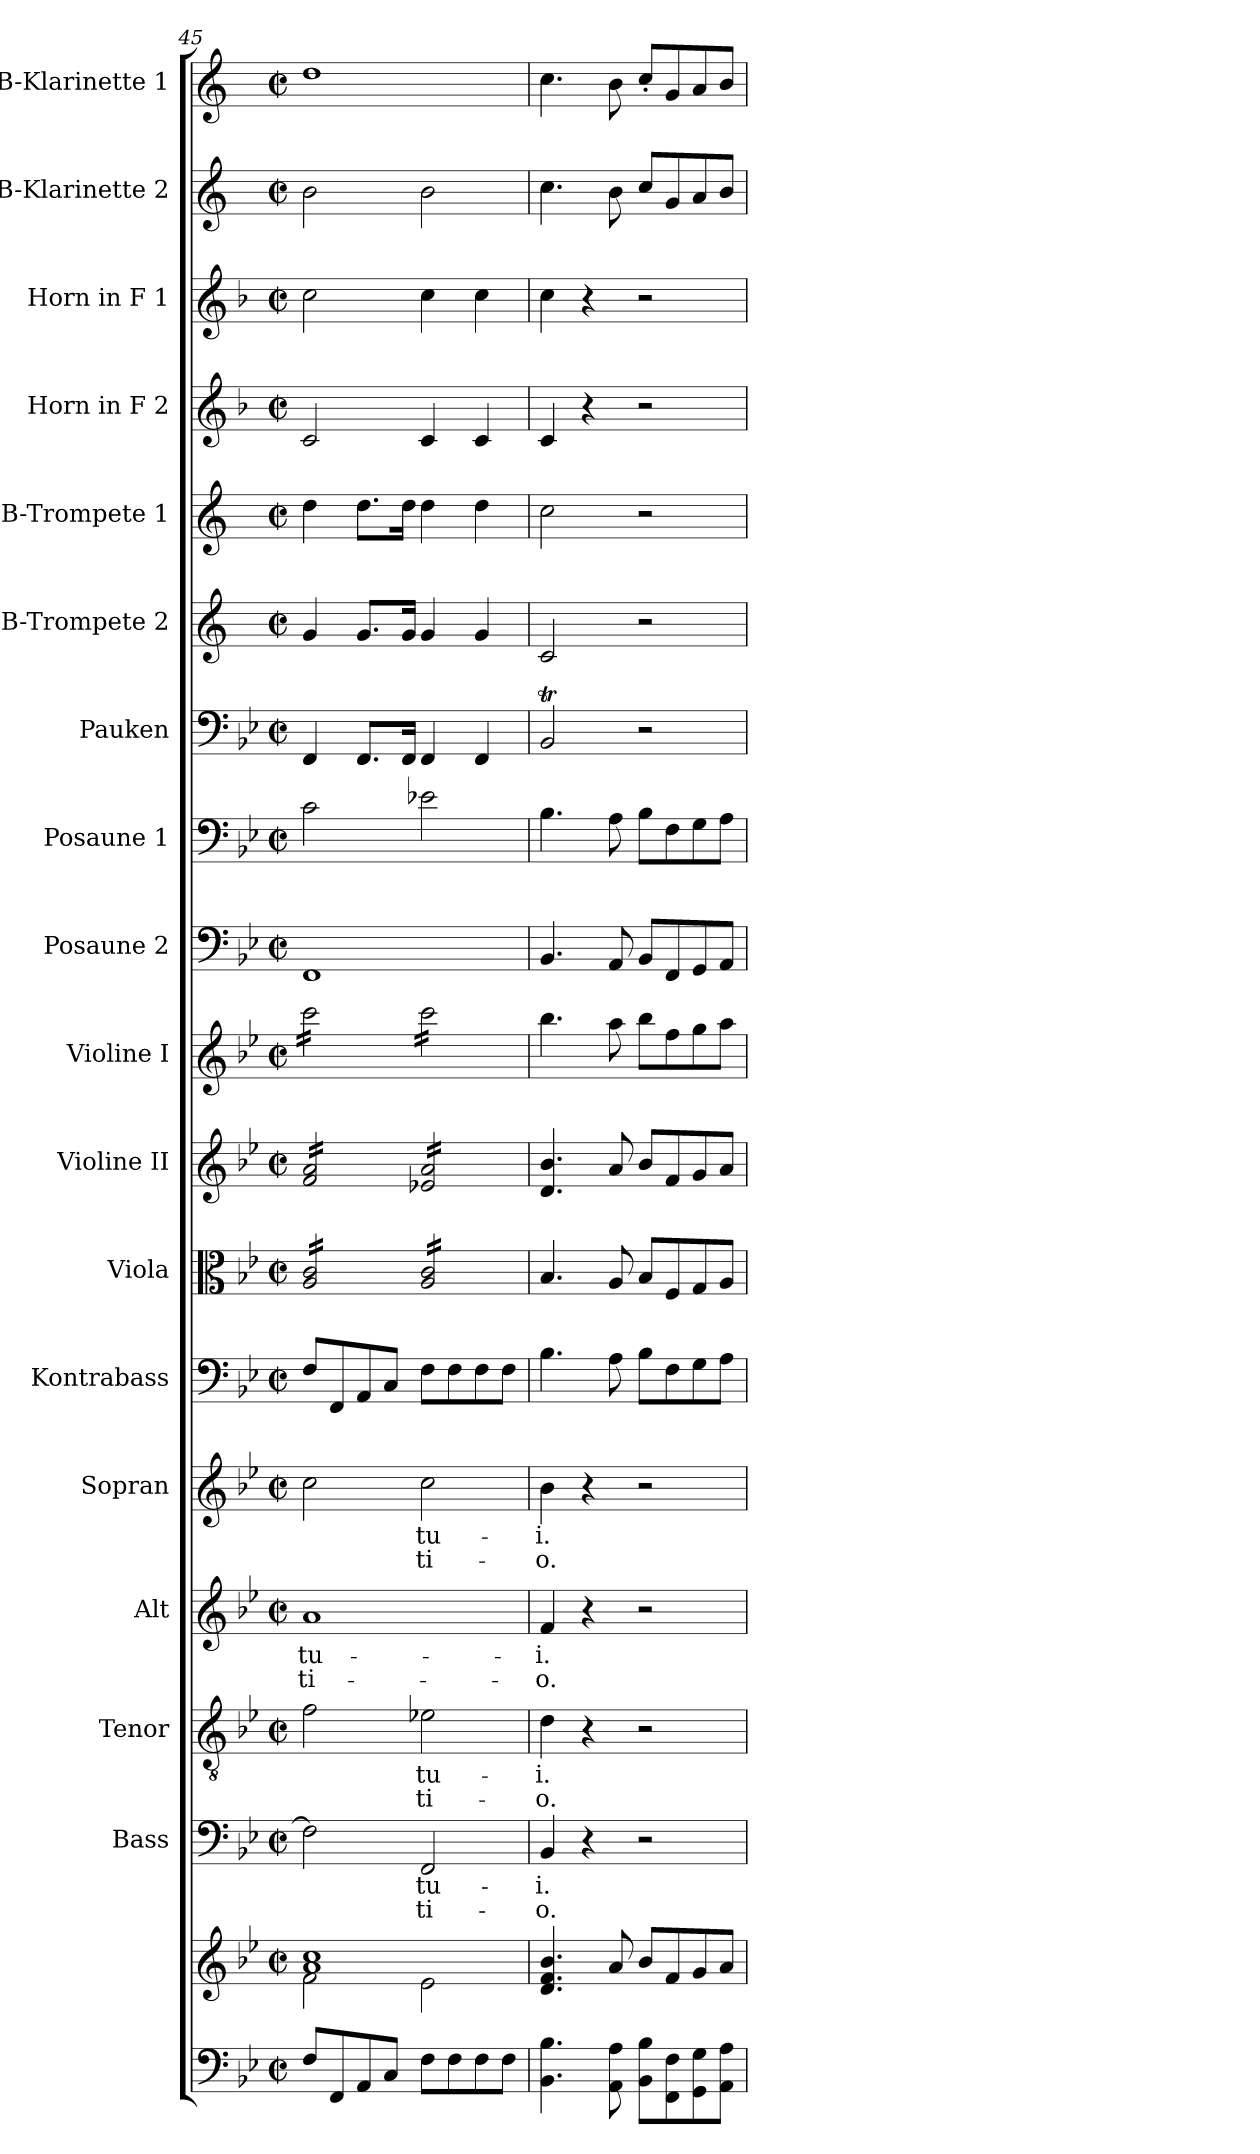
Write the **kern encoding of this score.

**kern	**kern	**kern	**text	**text	**kern	**text	**text	**kern	**text	**text	**kern	**text	**text	**kern	**kern	**kern	**kern	**kern	**kern	**kern	**kern	**kern	**kern	**kern	**kern	**kern
*part18	*part18	*part17	*part17	*part17	*part16	*part16	*part16	*part15	*part15	*part15	*part14	*part14	*part14	*part13	*part12	*part11	*part10	*part9	*part8	*part7	*part6	*part5	*part4	*part3	*part2	*part1
*staff19	*staff18	*staff17	*staff17	*staff17	*staff16	*staff16	*staff16	*staff15	*staff15	*staff15	*staff14	*staff14	*staff14	*staff13	*staff12	*staff11	*staff10	*staff9	*staff8	*staff7	*staff6	*staff5	*staff4	*staff3	*staff2	*staff1
*	*	*I"Bass	*	*	*I"Tenor	*	*	*I"Alt	*	*	*I"Sopran	*	*	*I"Kontrabass	*I"Viola	*I"Violine II	*I"Violine I	*I"Posaune 2	*I"Posaune 1	*I"Pauken	*I"B-Trompete 2	*I"B-Trompete 1	*I"Horn in F 2	*I"Horn in F 1	*I"B-Klarinette 2	*I"B-Klarinette 1
*	*	*I'B.	*	*	*I'T.	*	*	*I'A.	*	*	*I'S.	*	*	*I'Kb.	*I'Vla.	*I'Vl. II	*I'Vl. I	*I'Pos. 2	*I'Pos. 1	*I'Pk.	*I'B Trp. 2	*I'B Trp. 1	*	*	*I'Kl. 2	*I'Kl. 1
*clefF4	*clefG2	*clefF4	*	*	*clefGv2	*	*	*clefG2	*	*	*clefG2	*	*	*clefF4	*clefC3	*clefG2	*clefG2	*clefF4	*clefF4	*clefF4	*clefG2	*clefG2	*clefG2	*clefG2	*clefG2	*clefG2
*	*	*	*	*	*	*	*	*	*	*	*	*	*	*ITrd7c12	*	*	*	*	*	*	*ITrd1c2	*ITrd1c2	*ITrd4c7	*ITrd4c7	*ITrd1c2	*ITrd1c2
*k[b-e-]	*k[b-e-]	*k[b-e-]	*	*	*k[b-e-]	*	*	*k[b-e-]	*	*	*k[b-e-]	*	*	*k[b-e-]	*k[b-e-]	*k[b-e-]	*k[b-e-]	*k[b-e-]	*k[b-e-]	*k[b-e-]	*k[b-e-]	*k[b-e-]	*k[b-e-]	*k[b-e-]	*k[b-e-]	*k[b-e-]
*B-:	*B-:	*B-:	*	*	*B-:	*	*	*B-:	*	*	*B-:	*	*	*B-:	*B-:	*B-:	*B-:	*B-:	*B-:	*B-:	*B-:	*B-:	*B-:	*B-:	*B-:	*B-:
*M2/2	*M2/2	*M2/2	*	*	*M2/2	*	*	*M2/2	*	*	*M2/2	*	*	*M2/2	*M2/2	*M2/2	*M2/2	*M2/2	*M2/2	*M2/2	*M2/2	*M2/2	*M2/2	*M2/2	*M2/2	*M2/2
*met(c|)	*met(c|)	*met(c|)	*	*	*met(c|)	*	*	*met(c|)	*	*	*met(c|)	*	*	*met(c|)	*met(c|)	*met(c|)	*met(c|)	*met(c|)	*met(c|)	*met(c|)	*met(c|)	*met(c|)	*met(c|)	*met(c|)	*met(c|)	*met(c|)
=45	=45	=45	=45	=45	=45	=45	=45	=45	=45	=45	=45	=45	=45	=45	=45	=45	=45	=45	=45	=45	=45	=45	=45	=45	=45	=45
*	*^	*	*	*	*	*	*	*	*	*	*	*	*	*	*	*	*	*	*	*	*	*	*	*	*	*
!	!	!	!	!	!	!	!	!	!	!LO:LY:b	!LO:LY:b	!	!	!	!	!	!	!	!	!	!	!	!	!	!	!	!
*	*	*	*	*	*	*	*	*	*	*	*	*	*	*	*	*tremolo	*	*	*	*	*	*	*	*	*	*	*
*	*	*	*	*	*	*	*	*	*	*	*	*	*	*	*	*	*tremolo	*	*	*	*	*	*	*	*	*	*
*	*	*	*	*	*	*	*	*	*	*	*	*	*	*	*	*	*	*tremolo	*	*	*	*	*	*	*	*	*
8F/L	1a 1cc	2f\	2F\]	.	.	2f\	.	.	1a	-tu-	-ti-	2cc\	.	.	8FF/L	16A/ 16c/LL	16f/ 16a/LL	16ccc\LL	1FF	2c\	4FF/	4f/	4cc\	2F/	2f\	2a\	1cc
.	.	.	.	.	.	.	.	.	.	.	.	.	.	.	.	16A/ 16c/	16f/ 16a/	16ccc\	.	.	.	.	.	.	.	.	.
8FF/	.	.	.	.	.	.	.	.	.	.	.	.	.	.	8FFF/	16A/ 16c/	16f/ 16a/	16ccc\	.	.	.	.	.	.	.	.	.
.	.	.	.	.	.	.	.	.	.	.	.	.	.	.	.	16A/ 16c/	16f/ 16a/	16ccc\	.	.	.	.	.	.	.	.	.
8AA/	.	.	.	.	.	.	.	.	.	.	.	.	.	.	8AAA/	16A/ 16c/	16f/ 16a/	16ccc\	.	.	8.FF/L	8.f/L	8.cc\L	.	.	.	.
.	.	.	.	.	.	.	.	.	.	.	.	.	.	.	.	16A/ 16c/	16f/ 16a/	16ccc\	.	.	.	.	.	.	.	.	.
8C/J	.	.	.	.	.	.	.	.	.	.	.	.	.	.	8CC/J	16A/ 16c/	16f/ 16a/	16ccc\	.	.	.	.	.	.	.	.	.
.	.	.	.	.	.	.	.	.	.	.	.	.	.	.	.	16A/ 16c/JJ	16f/ 16a/JJ	16ccc\JJ	.	.	16FF/Jk	16f/Jk	16cc\Jk	.	.	.	.
!	!	!	!	!LO:LY:b	!LO:LY:b	!	!LO:LY:b	!LO:LY:b	!	!	!	!	!LO:LY:b	!LO:LY:b	!	!	!	!	!	!	!	!	!	!	!	!	!
8F\L	.	2e-\	2FF/	-tu-	-ti-	2e-X\	-tu-	-ti-	.	.	.	2cc\	-tu-	-ti-	8FF\L	16A/ 16c/LL	16e-X/ 16a/LL	16ccc\LL	.	2e-X\	4FF/	4f/	4cc\	4F/	4f\	2a\	.
.	.	.	.	.	.	.	.	.	.	.	.	.	.	.	.	16A/ 16c/	16e-X/ 16a/	16ccc\	.	.	.	.	.	.	.	.	.
8F\	.	.	.	.	.	.	.	.	.	.	.	.	.	.	8FF\	16A/ 16c/	16e-X/ 16a/	16ccc\	.	.	.	.	.	.	.	.	.
.	.	.	.	.	.	.	.	.	.	.	.	.	.	.	.	16A/ 16c/	16e-X/ 16a/	16ccc\	.	.	.	.	.	.	.	.	.
8F\	.	.	.	.	.	.	.	.	.	.	.	.	.	.	8FF\	16A/ 16c/	16e-X/ 16a/	16ccc\	.	.	4FF/	4f/	4cc\	4F/	4f\	.	.
.	.	.	.	.	.	.	.	.	.	.	.	.	.	.	.	16A/ 16c/	16e-X/ 16a/	16ccc\	.	.	.	.	.	.	.	.	.
8F\J	.	.	.	.	.	.	.	.	.	.	.	.	.	.	8FF\J	16A/ 16c/	16e-X/ 16a/	16ccc\	.	.	.	.	.	.	.	.	.
.	.	.	.	.	.	.	.	.	.	.	.	.	.	.	.	16A/ 16c/JJ	16e-X/ 16a/JJ	16ccc\JJ	.	.	.	.	.	.	.	.	.
*	*	*	*	*	*	*	*	*	*	*	*	*	*	*	*	*	*	*Xtremolo	*	*	*	*	*	*	*	*	*
*	*	*	*	*	*	*	*	*	*	*	*	*	*	*	*	*	*Xtremolo	*	*	*	*	*	*	*	*	*	*
*	*	*	*	*	*	*	*	*	*	*	*	*	*	*	*	*Xtremolo	*	*	*	*	*	*	*	*	*	*	*
*	*v	*v	*	*	*	*	*	*	*	*	*	*	*	*	*	*	*	*	*	*	*	*	*	*	*	*	*
=46	=46	=46	=46	=46	=46	=46	=46	=46	=46	=46	=46	=46	=46	=46	=46	=46	=46	=46	=46	=46	=46	=46	=46	=46	=46	=46
!	!	!	!LO:LY:b	!LO:LY:b	!	!LO:LY:b	!LO:LY:b	!	!LO:LY:b	!LO:LY:b	!	!LO:LY:b	!LO:LY:b	!	!	!	!	!	!	!	!	!	!	!	!	!
4.BB-\ 4.B-\	4.d/ 4.f/ 4.b-/	4BB-/	-i.	-o.	4d\	-i.	-o.	4f/	-i.	-o.	4b-\	-i.	-o.	4.BB-\	4.B-/	4.d/ 4.b-/	4.bb-\	4.BB-/	4.B-\	2BB-T/	2B-/	2b-\	4F/	4f\	4.b-\	4.b-\
.	.	4r	.	.	4r	.	.	4r	.	.	4r	.	.	.	.	.	.	.	.	.	.	.	4r	4r	.	.
8AA\ 8A\	8a/	.	.	.	.	.	.	.	.	.	.	.	.	8AA\	8A/	8a/	8aa\	8AA/	8A\	.	.	.	.	.	8a\	8a\
8BB-\ 8B-\L	8b-/L	2r	.	.	2r	.	.	2r	.	.	2r	.	.	8BB-\L	8B-/L	8b-/L	8bb-\L	8BB-/L	8B-\L	2r	2r	2r	2r	2r	8b-/L	8b-'</L
8FF\ 8F\	8f/	.	.	.	.	.	.	.	.	.	.	.	.	8FF\	8F/	8f/	8ff\	8FF/	8F\	.	.	.	.	.	8f/	8f/
8GG\ 8G\	8g/	.	.	.	.	.	.	.	.	.	.	.	.	8GG\	8G/	8g/	8gg\	8GG/	8G\	.	.	.	.	.	8g/	8g/
8AA\ 8A\J	8a/J	.	.	.	.	.	.	.	.	.	.	.	.	8AA\J	8A/J	8a/J	8aa\J	8AA/J	8A\J	.	.	.	.	.	8a/J	8a/J
=	=	=	=	=	=	=	=	=	=	=	=	=	=	=	=	=	=	=	=	=	=	=	=	=	=	=
*-	*-	*-	*-	*-	*-	*-	*-	*-	*-	*-	*-	*-	*-	*-	*-	*-	*-	*-	*-	*-	*-	*-	*-	*-	*-	*-
